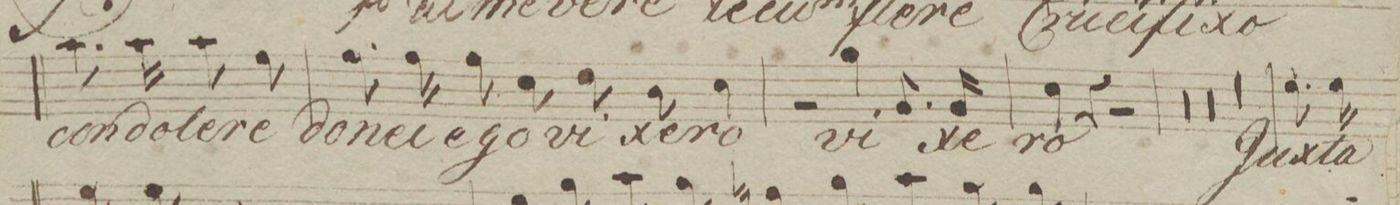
**kern	**text	**dynam
*I"Bas.	*	*
*clefF4	*	*
*k[b-e-a-]	*	*
*met(c)	*	*
*M4/4	*	*
8.c\	con	.
16c\	do-	.
8c\	-le-	.
8A-\	-re	.
=14	=14	=14
8.A-\	do-	.
16A-\	-nec	.
8A-\	e-	.
8E-\	-go	.
8F\	vi-	.
8D\	-xe-	.
4E-\	-ro	.
=15	=15	=15
2r	.	.
4B-\	vi-	.
8.BB-/	.	.
16BB-/	-xe-	.
=16	=16	=16
4E-\	-ro	.
4r	.	.
2r	.	.
=17	=17	=17
00r	.	.
=18	=18	=18
=19	=19	=19
=20	=20	=20
=21	=21	=21
00r	.	.
=22	=22	=22
=23	=23	=23
=24	=24	=24
=25	=25	=25
00r	.	.
=26	=26	=26
=27	=27	=27
=28	=28	=28
=29	=29	=29
8.G\	Ju-	.
16G\	-xta	.
*-	*-	*-
